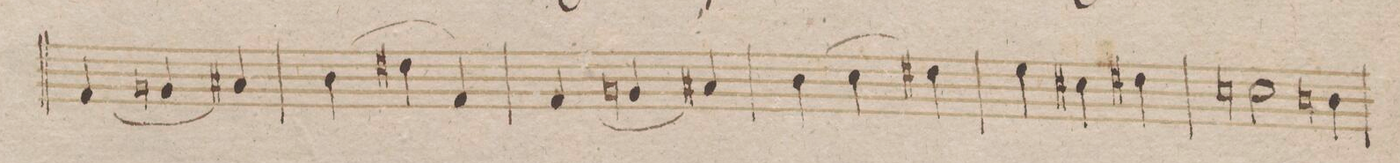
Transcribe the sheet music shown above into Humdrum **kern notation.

**kern	**dynam
*I"Fagotto 2do	*
*clefF4	*
*k[b-]	*
*M3/4	*
(4AA/	.
4BBn/	.
4C#X/)	.
=50	=50
(4D\	.
4F#X\	.
4AA/)	.
=51	=51
(4AA/	.
4BBn/	.
4C#X/)	.
=52	=52
(4D\	.
4E\	.
4F#X\)	.
=53	=53
4G\	.
4E#X\	.
4F#X\	.
=54	=54
2En\	.
4Dn\	.
=55	=55
*-	*-
